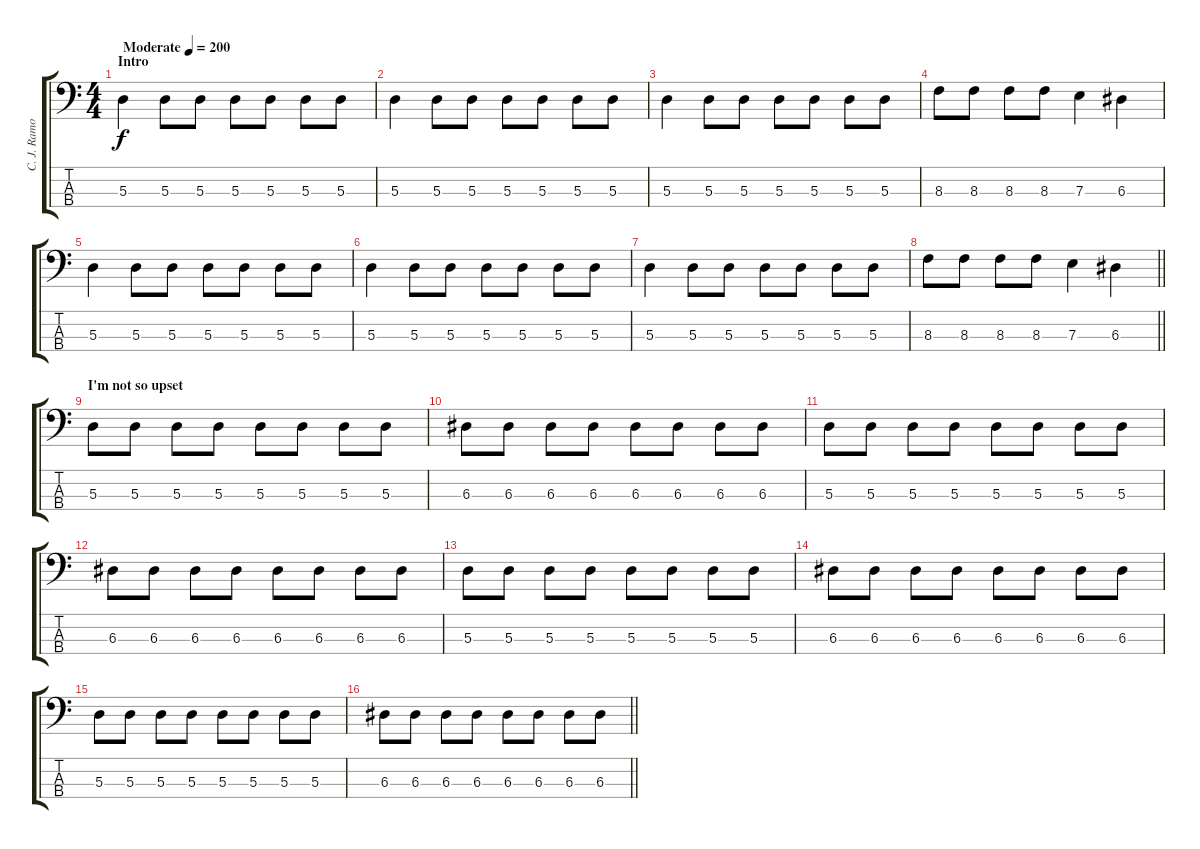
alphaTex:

\track ("C. J. Ramone" "C. J. Ramo") {instrument electricbasspick}
\staff {score tabs}
\tuning (G2 D2 A1 E1) {hide}
\ts (4 4)
\section ("" "Intro")
\tempo (200 "Moderate")
\clef f4
\ks c
5.3.4{dy f instrument electricbasspick} 5.3.8 5.3.8 5.3.8 5.3.8 5.3.8 5.3.8 |
5.3.4 5.3.8 5.3.8 5.3.8 5.3.8 5.3.8 5.3.8 |
5.3.4 5.3.8 5.3.8 5.3.8 5.3.8 5.3.8 5.3.8 |
8.3.8 8.3.8 8.3.8 8.3.8 7.3.4 6.3.4 |
5.3.4 5.3.8 5.3.8 5.3.8 5.3.8 5.3.8 5.3.8 |
5.3.4 5.3.8 5.3.8 5.3.8 5.3.8 5.3.8 5.3.8 |
5.3.4 5.3.8 5.3.8 5.3.8 5.3.8 5.3.8 5.3.8 |
\barLineRight lightlight
8.3.8 8.3.8 8.3.8 8.3.8 7.3.4 6.3.4 |
\section ("" "I'm not so upset")
5.3.8 5.3.8 5.3.8 5.3.8 5.3.8 5.3.8 5.3.8 5.3.8 |
6.3.8 6.3.8 6.3.8 6.3.8 6.3.8 6.3.8 6.3.8 6.3.8 |
5.3.8 5.3.8 5.3.8 5.3.8 5.3.8 5.3.8 5.3.8 5.3.8 |
6.3.8 6.3.8 6.3.8 6.3.8 6.3.8 6.3.8 6.3.8 6.3.8 |
5.3.8 5.3.8 5.3.8 5.3.8 5.3.8 5.3.8 5.3.8 5.3.8 |
6.3.8 6.3.8 6.3.8 6.3.8 6.3.8 6.3.8 6.3.8 6.3.8 |
5.3.8 5.3.8 5.3.8 5.3.8 5.3.8 5.3.8 5.3.8 5.3.8 |
\barLineRight lightlight
6.3.8 6.3.8 6.3.8 6.3.8 6.3.8 6.3.8 6.3.8 6.3.8
